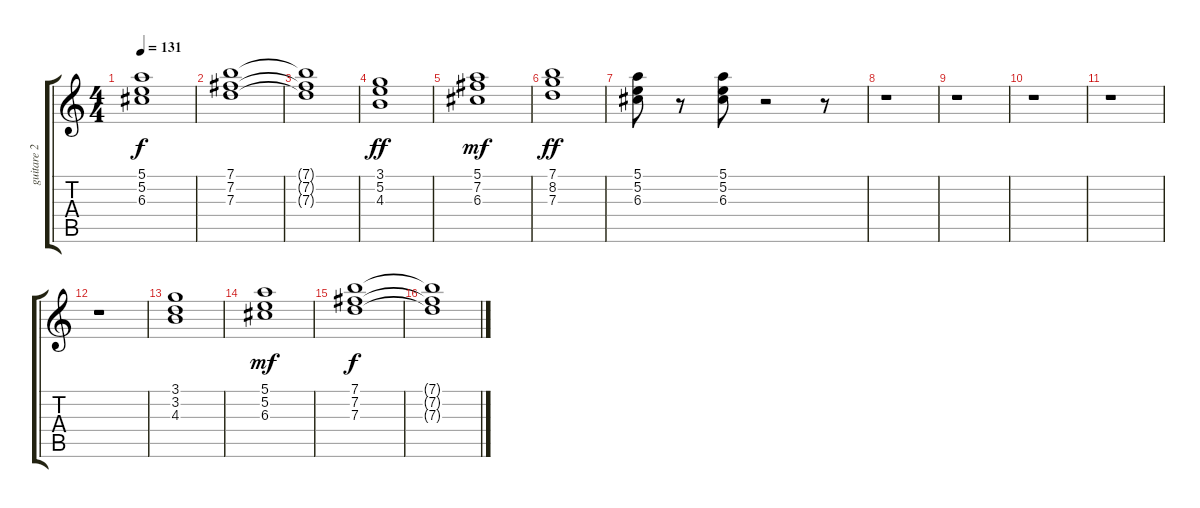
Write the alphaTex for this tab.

\track ("guitare 2" "guitare 2") {instrument acousticguitarnylon}
\staff {score tabs}
\tuning (E4 B3 G3 D3 A2 E2) {hide}
\ts (4 4)
\tempo 131
\clef g2
\ks c
(5.1 5.2 6.3).1{dy f} |
(7.1 7.2 7.3).1 |
(7.1{t} 7.2{t} 7.3{t}).1 |
(3.1 5.2 4.3).1{dy ff} |
(5.1 7.2 6.3).1{dy mf} |
(7.1 8.2 7.3).1{dy ff} |
(5.1 5.2 6.3).8 r.8 (5.1 5.2 6.3).8 r.2 r.8 |
r.1 |
r.1 |
r.1 |
r.1 |
r.1 |
(3.1 3.2 4.3).1 |
(5.1 5.2 6.3).1{dy mf} |
(7.1 7.2 7.3).1{dy f} |
(7.1{t} 7.2{t} 7.3{t}).1
